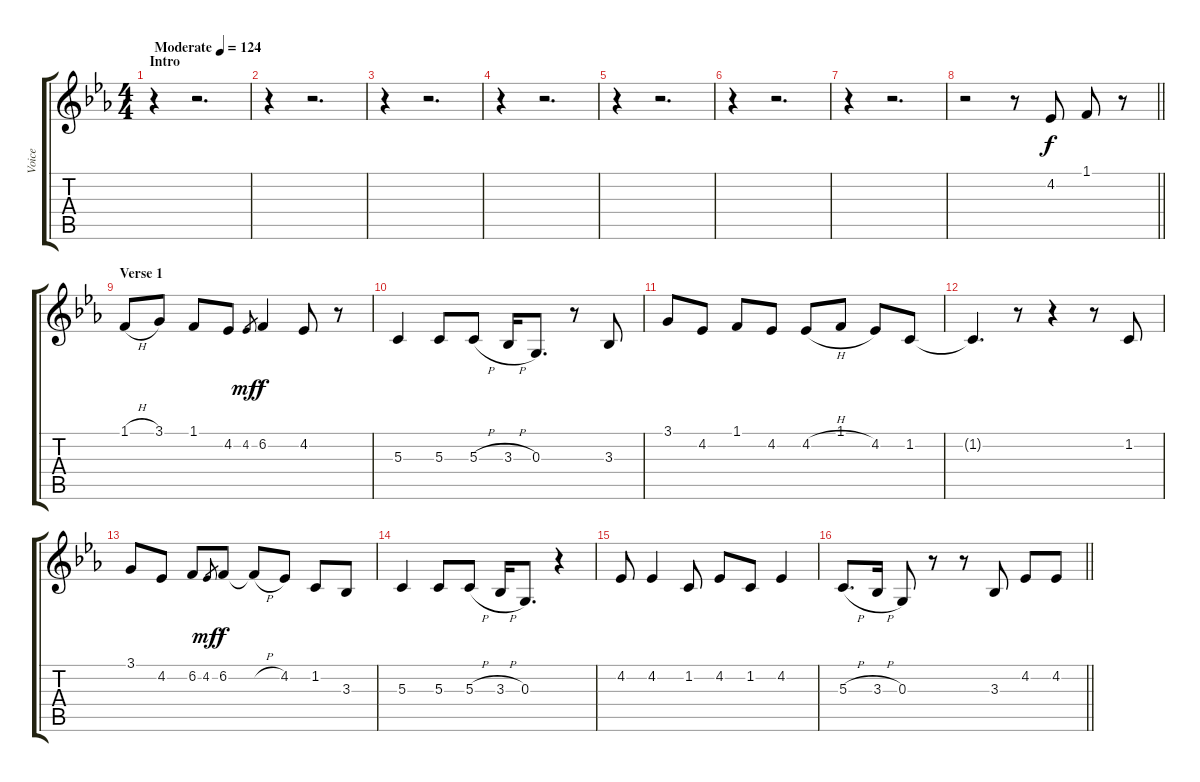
\track ("Voice" "Voice") {instrument trumpet}
\staff {score tabs}
\tuning (E4 B3 G3 D3 A2 E2) {hide}
\ts (4 4)
\section ("" "Intro")
\tempo (124 "Moderate")
\clef g2
\ks eb
r.4{dy f instrument trumpet} r.2{d} |
r.4 r.2{d} |
r.4 r.2{d} |
r.4 r.2{d} |
r.4 r.2{d} |
r.4 r.2{d} |
r.4 r.2{d} |
\barLineRight lightlight
r.2 r.8 4.2.8 1.1.8 r.8 |
\section ("" "Verse 1")
1.1{h}.8 3.1.8 1.1.8 4.2.8 4.2.8{gr dy mf} 6.2.4{dy f} 4.2.8 r.8 |
5.3.4 5.3.8 5.3{h}.8 3.3{h}.16 0.3.8{d} r.8 3.3.8 |
3.1.8 4.2.8 1.1.8 4.2.8 4.2{h}.8 1.1.8 4.2.8 1.2.8 |
1.2{t}.4{d} r.8 r.4 r.8 1.2.8 |
3.1.8 4.2.8 6.2.8 4.2.8{gr dy mf} 6.2.8{dy f} 6.2{h t}.8 4.2.8 1.2.8 3.3.8 |
5.3.4 5.3.8 5.3{h}.8 3.3{h}.16 0.3.8{d} r.4 |
4.2.8 4.2.4 1.2.8 4.2.8 1.2.8 4.2.4 |
\barLineRight lightlight
5.3{h}.8{d} 3.3{h}.16 0.3.8 r.8 r.8 3.3.8 4.2.8 4.2.8
